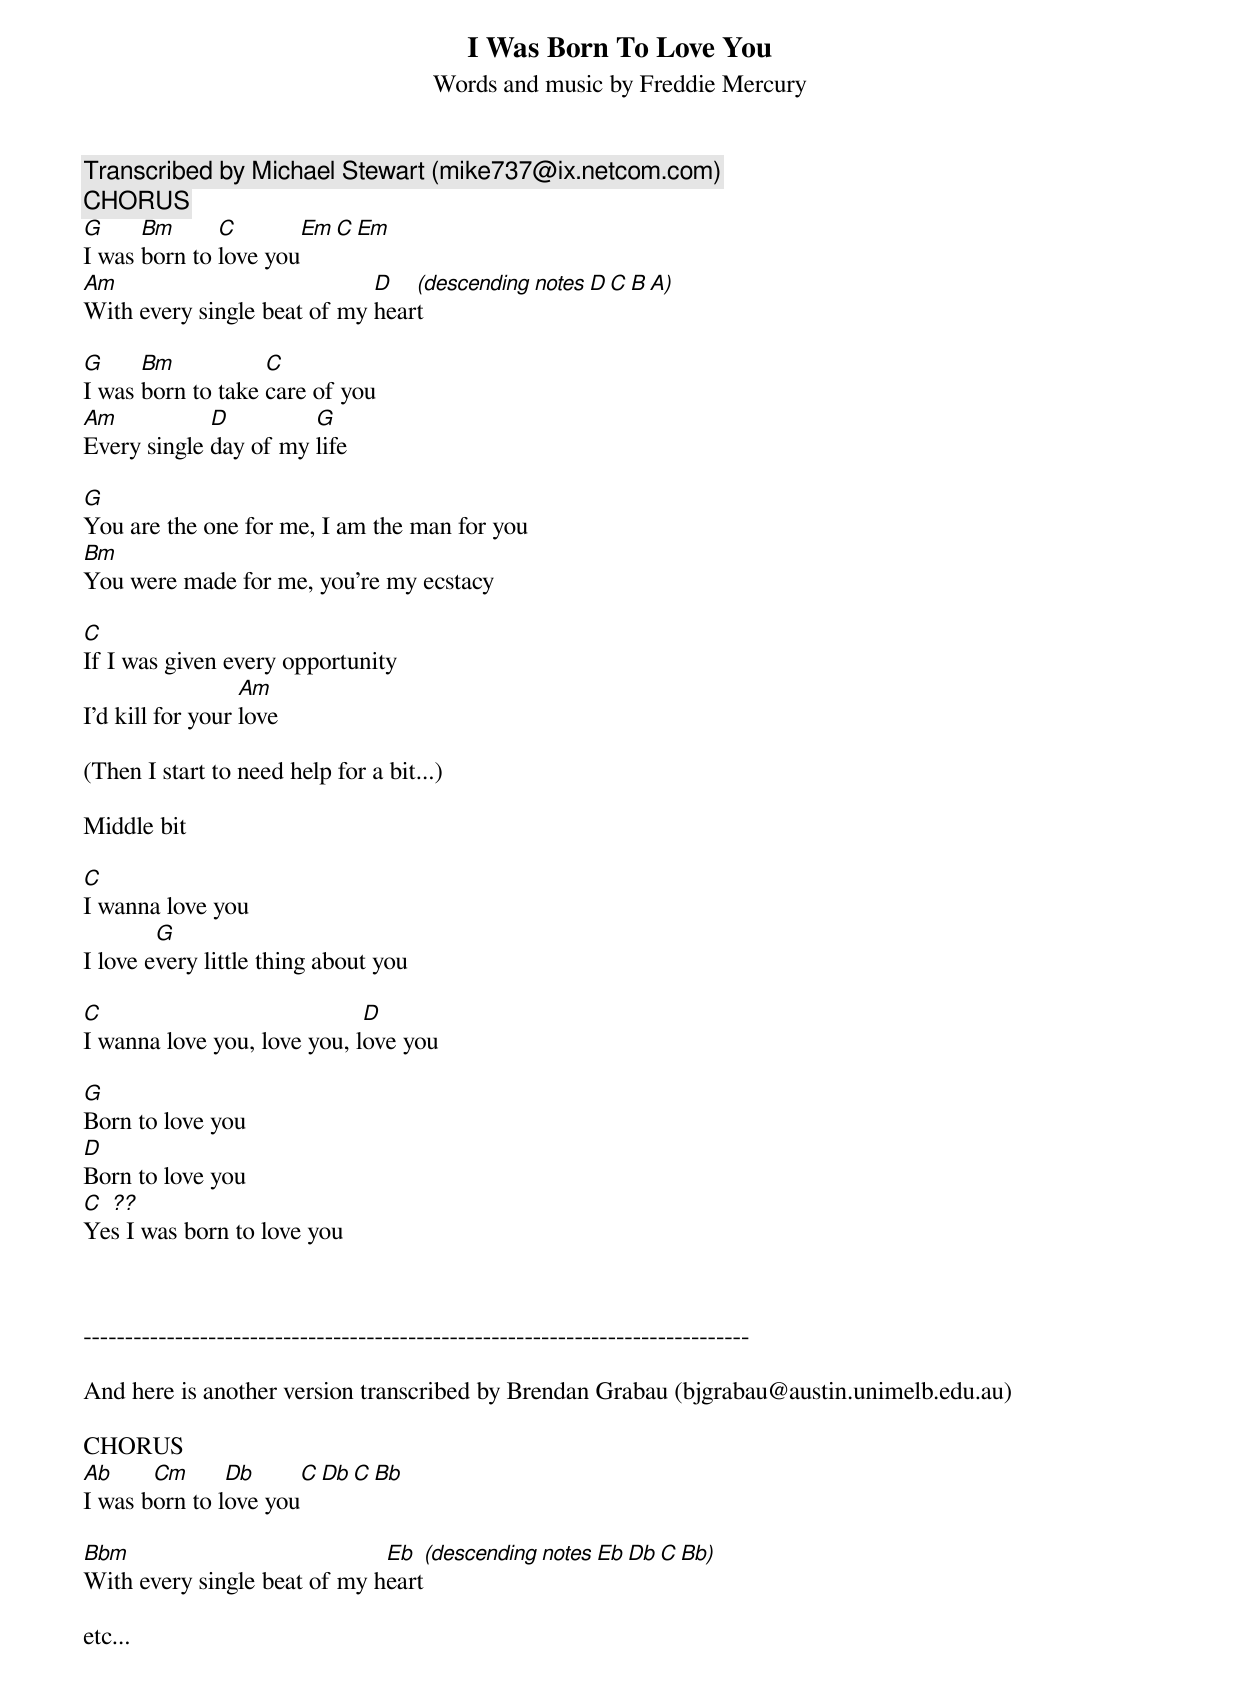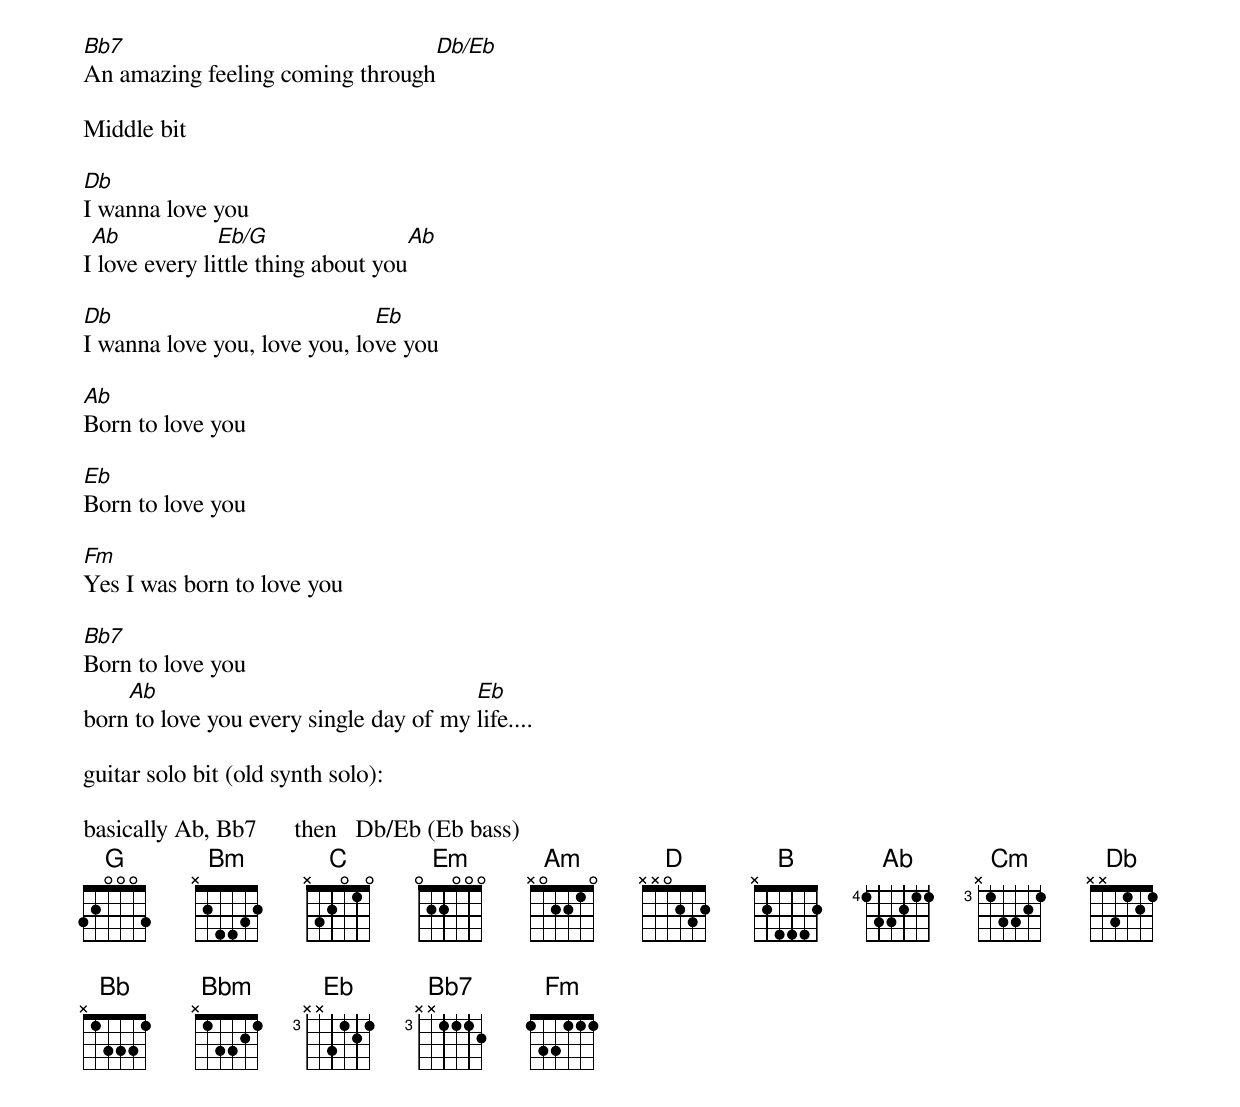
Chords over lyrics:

I Was Born To Love You
Words and music by Freddie Mercury
Transcribed by Michael Stewart (mike737@ix.netcom.com)
CHORUS
G     Bm      C           Em C Em
I was born to love you
Am                           D   (descending notes D C B A)
With every single beat of my heart

G     Bm           C
I was born to take care of you
Am           D         G
Every single day of my life

G
You are the one for me, I am the man for you
Bm
You were made for me, you're my ecstacy

C
If I was given every opportunity
                  Am
I'd kill for your love

(Then I start to need help for a bit...)

Middle bit

C
I wanna love you
        G
I love every little thing about you

C                            D
I wanna love you, love you, love you

G
Born to love you
D
Born to love you
C ??
Yes I was born to love you



--------------------------------------------------------------------------------

And here is another version transcribed by Brendan Grabau (bjgrabau@austin.unimelb.edu.au)

CHORUS
Ab     Cm      Db           C Db C Bb
I was born to love you

Bbm                           Eb   (descending notes Eb Db C Bb)
With every single beat of my heart

etc...

Bb7                              Db/Eb
An amazing feeling coming through

Middle bit

Db
I wanna love you
 Ab            Eb/G                    Ab
I love every little thing about you

Db                            Eb
I wanna love you, love you, love you

Ab
Born to love you

Eb
Born to love you

Fm
Yes I was born to love you

Bb7
Born to love you
    Ab                                  Eb
born to love you every single day of my life....

guitar solo bit (old synth solo):

basically Ab, Bb7      then   Db/Eb (Eb bass)
